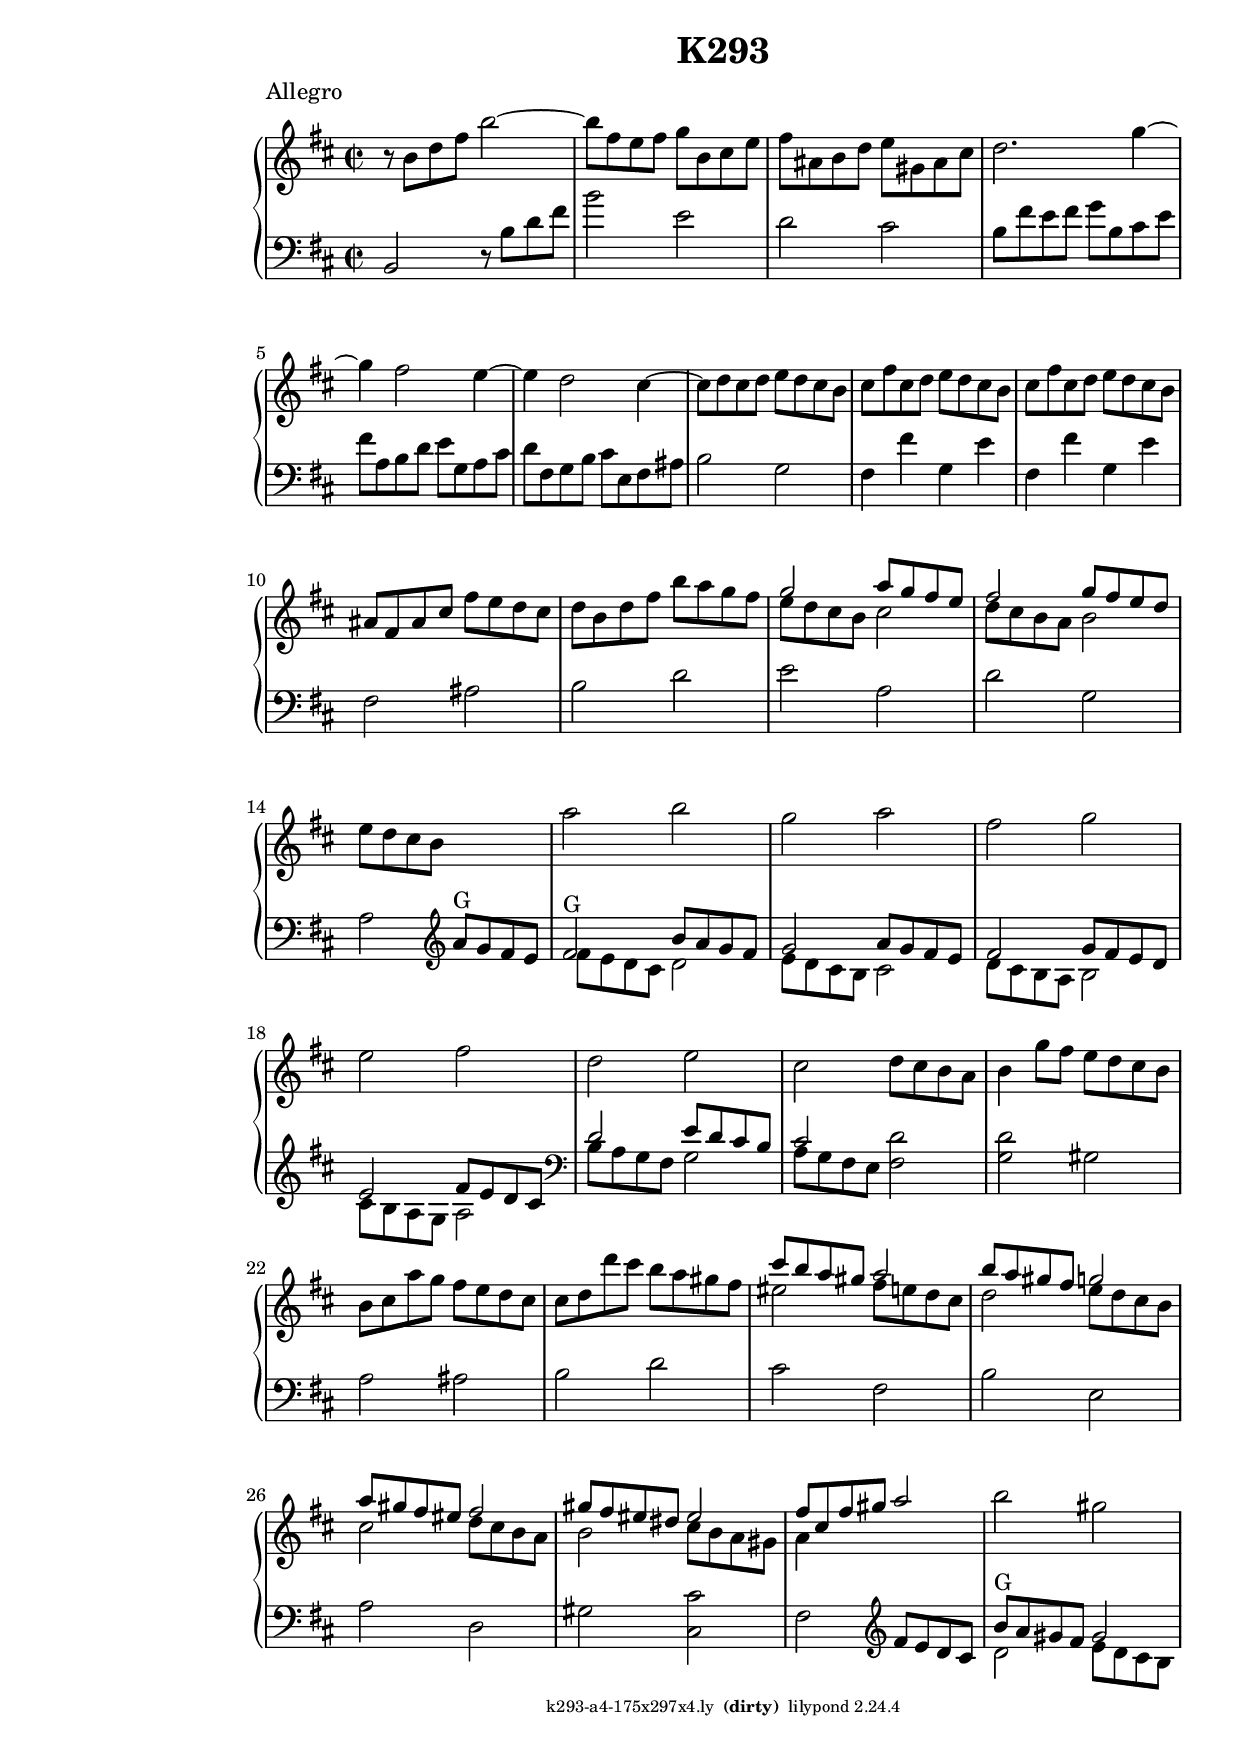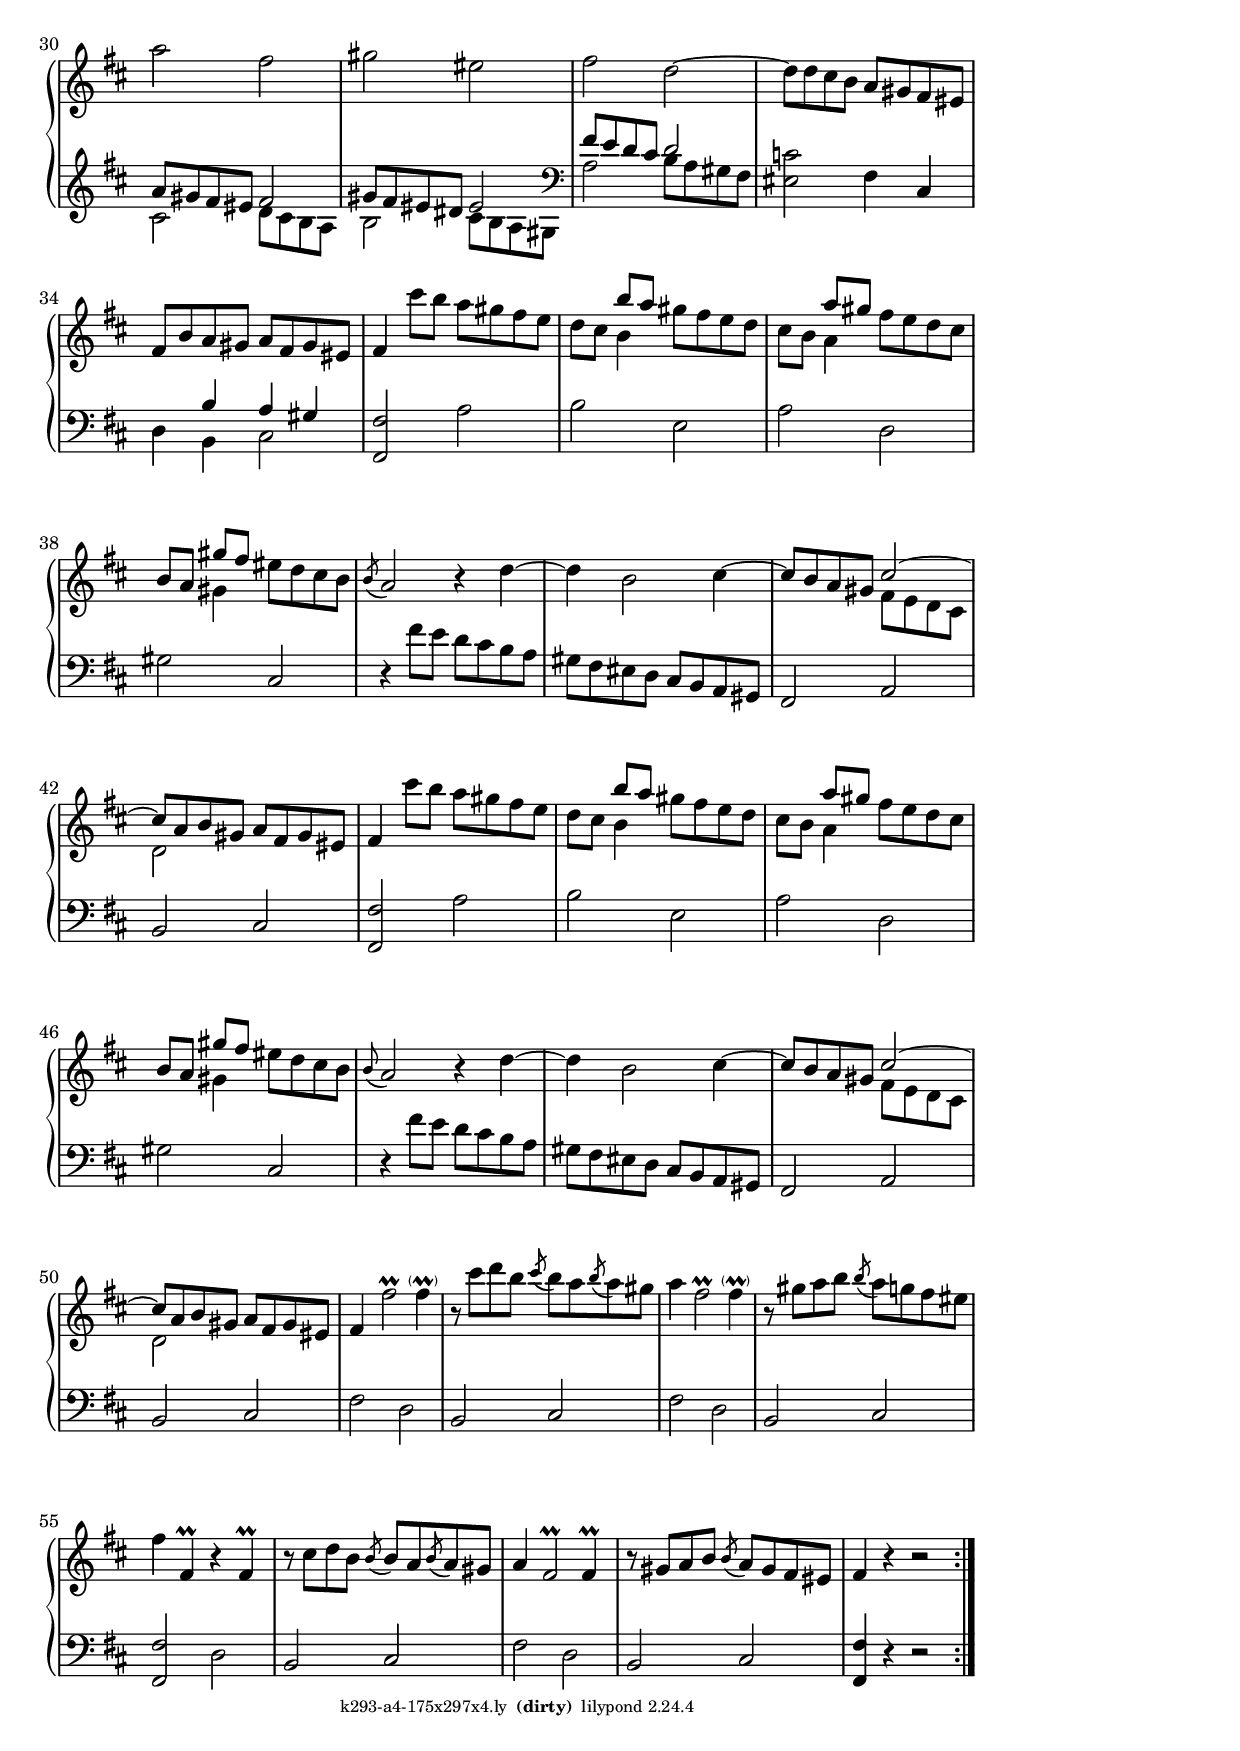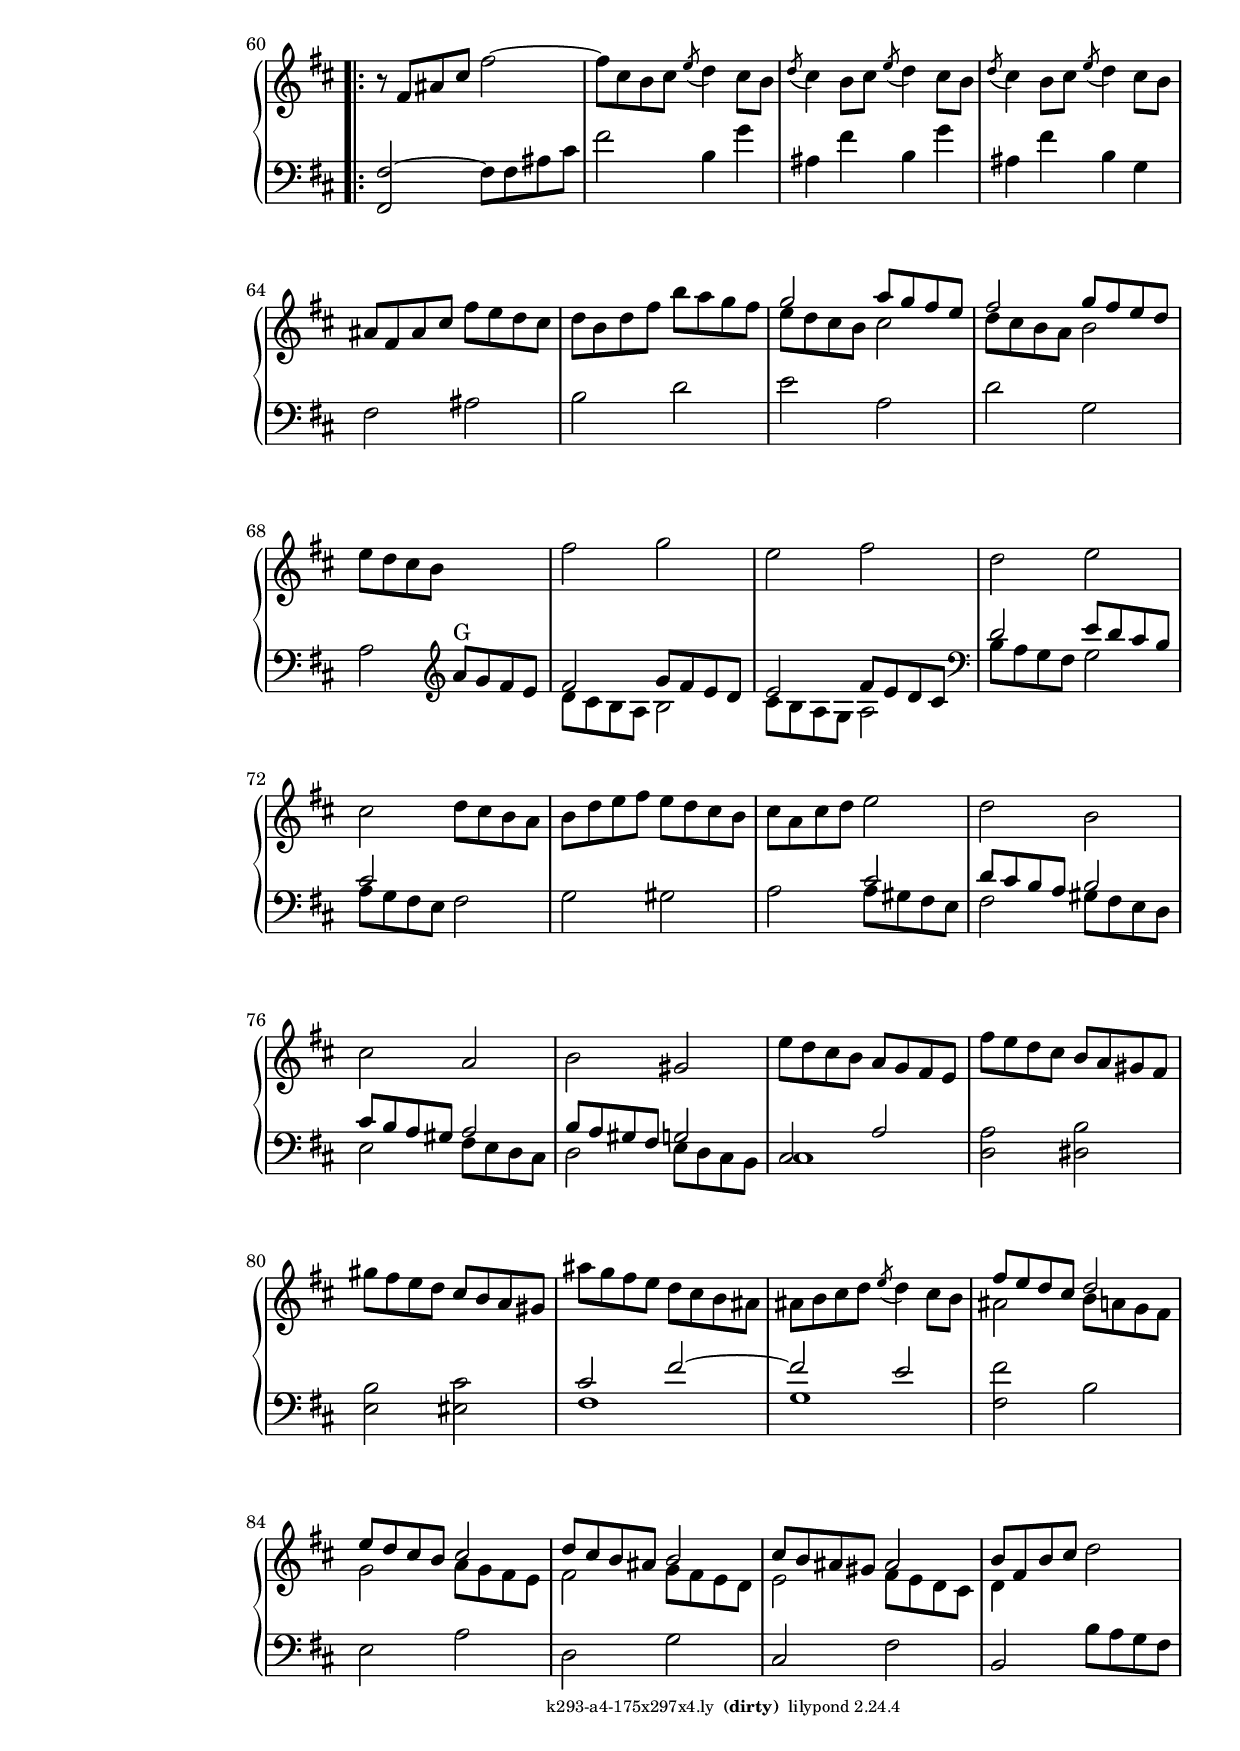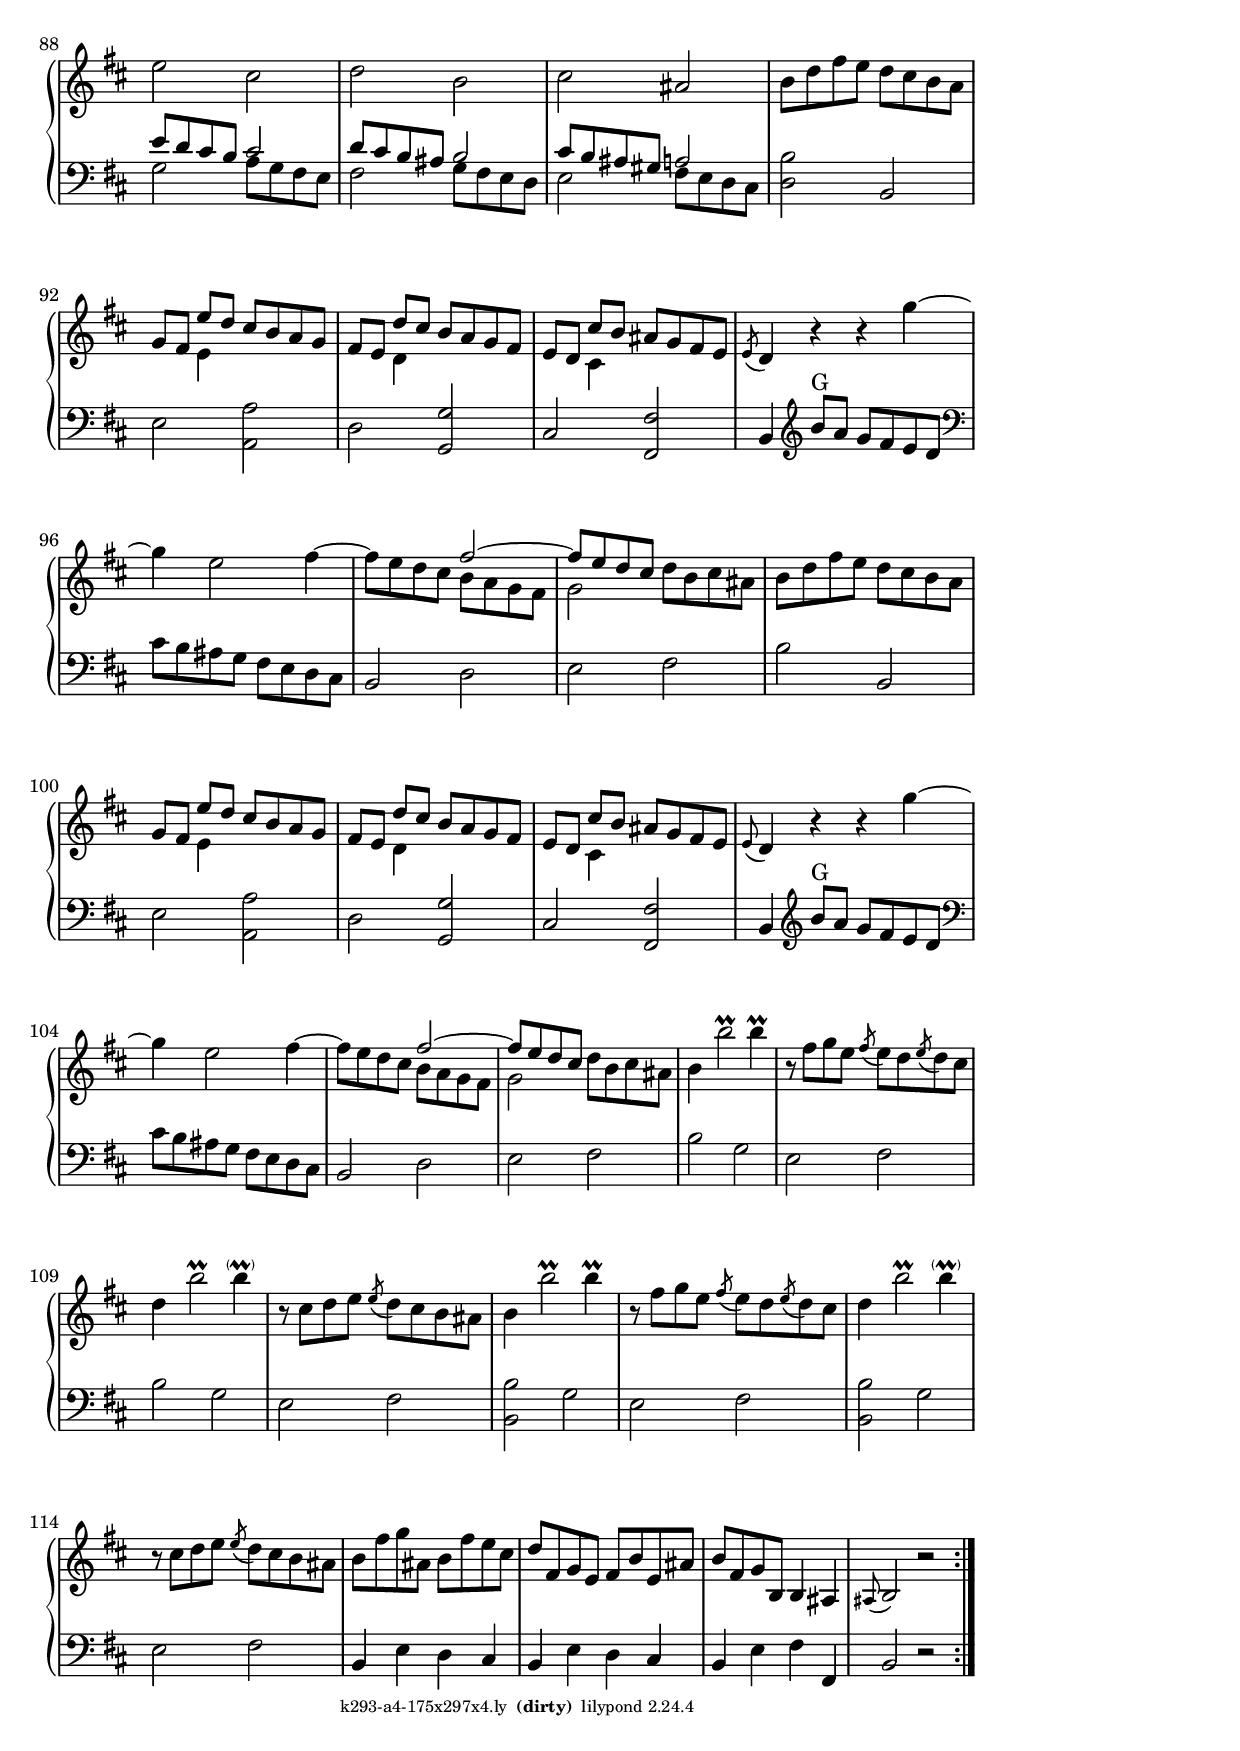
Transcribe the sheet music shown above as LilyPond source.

\version "2.19.20"

\include "../../include/general.ily"
\include "../../include/a4-175x297.ily"

#(set-global-staff-size 20.0)

breaks = {s1*59 \pageBreak}
\version "2.18.2"

\header {
  title = "K293"
  meter = "Allegro"
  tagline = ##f
}

global = {
  \key b \minor
  \time 2/2
}

right = \relative c'' {
  \global
 
  \repeat volta 2 {
    r8 b d fis b2 ~
    b8 fis e fis g b, cis e
    fis ais, b d e gis, ais cis
    
    d2. g4 ~
    g fis2 e4 ~
    e d2 cis4 ~
    cis8 d cis d e d cis b
    
    \repeat unfold 2 { cis fis cis d e d cis b }
    ais fis ais cis fis e d cis
    d b d fis b a g fis
    
    <<{ g2 a8 g fis e
        fis2 g8 fis e d } \\
      { e8 d cis b cis2
        d8 cis b a b2 }>>
    e8 d cis b s2
    a'2 b
    
    g a
    fis g
    e fis
    d e
    
    cis d8 cis b a
    b4 g'8 fis e d cis b
    b cis a' g fis e d cis
    cis d d' cis b a gis fis
    
    <<{ cis'8 b a gis a2 } \\ { eis2 fis8 e d cis }>>
    <<{ b'8 a gis fis g2 } \\ { d2 e8 d cis b }>>
    <<{ a'8 gis fis eis fis2 } \\ { cis2 d8 cis b a }>>
    <<{ gis'8 fis eis dis eis2 } \\ { b2 cis8 b a gis }>>
    
    <<{ fis'8 cis fis gis a2 } \\ { a,4 }>>
    b'2 gis
    a fis
    gis eis
    
    fis d ~ 
    d8 d cis b a gis fis eis
    fis b a gis a fis gis eis
    fis4 cis''8 b a gis fis e
    
    d cis <<{ b'8 a } \\ { b,4 }>> gis'8 fis e d
    cis b <<{ a'8 gis } \\ { a,4 }>> fis'8 e d cis
    b a <<{ gis' fis } \\ { gis,4 }>> eis'8 d cis b
    \acciaccatura { b8 } a2 r4 d ~
    
    d b2 cis4 ~ 
    cis8 b a gis
    <<{ cis2 ~ cis8 a b gis } \\ { fis8 e d cis d2 }>>
    a'8 fis gis eis
    fis4 cis''8 b a gis fis e
    
    d cis <<{ b' a } \\ { b,4 }>> gis'8 fis e d
    cis b <<{ a' gis } \\ { a,4 }>> fis'8 e d cis
    b a <<{ gis' fis } \\ { gis,4 }>> eis'8 d cis b
    \appoggiatura { b8 } a2 r4 d ~
    
    d b2 cis4 ~ 
    cis8 b a gis
    <<{ cis2 ~ cis8 a b gis } \\ { fis8 e d cis d2 }>>
    a'8 fis gis eis
    fis4 fis'2-\prall fis4-\parenthesize\prall
    
    r8 cis' d b \acciaccatura { cis } b a \acciaccatura { b } a gis
    a4 fis2-\prall fis4-\parenthesize\prall
    r8 gis a b \acciaccatura { b } a g fis eis
    fis4 fis,-\prall r fis-\prall
    
    r8 cis' d b \acciaccatura { b } b a \acciaccatura { b } a gis
    a4 fis2-\prall fis4-\prall
    r8 gis a b \parenthesize \acciaccatura { b } a gis fis eis
    fis4 r r2
  }
  
  \repeat volta 2 {
    r8 fis ais cis fis2 ~
    fis8 cis b cis \acciaccatura e8 d4 cis8 b
    \repeat unfold 2 {
      \acciaccatura d8 cis4 b8 cis \acciaccatura e8 d4 cis8 b
    }
    
    ais8 fis ais cis fis e d cis
    d b d fis b a g fis
    <<{ g2 a8 g fis e } \\ { e d cis b cis2 }>>
    <<{ fis2 g8 fis e d } \\ { d cis b a b2 }>>
    
    e8 d cis b s2
    fis'2 g 
    e fis
    d e
    
    cis d8 cis b a
    b d e fis e d cis b
    cis a cis d e2
    d b
    
    cis a
    b gis
    e'8 d cis b a g fis e
    fis' e d cis b a gis fis
    
    gis' fis e d cis b a gis
    ais' g fis e d cis b ais
    ais b cis d \acciaccatura e8 d4 cis8 b
    <<{ fis'8 e d cis d2 } \\ { ais b8 a g fis }>>
    
    <<{ e' d cis b cis2 } \\ { g a8 g fis e }>>
    <<{ d' cis b ais b2 } \\ { fis g8 fis e d }>>
    <<{ cis' b ais gis ais2 } \\ { e fis8 e d cis }>>
    <<{ b' fis b cis } \\ { d,4 }>> d'2
    
    e cis
    d b
    cis ais
    b8 d fis e d cis b a
    
    g fis <<{ e' d } \\ { e,4 }>> cis'8 b a g
    fis e <<{ d' cis } \\ { d,4 }>> b'8 a g fis
    e d <<{ cis' b } \\ { cis,4 }>> ais'8 g fis e
    \acciaccatura e8 d4 r r g' ~
    
    g e2 fis4 ~ fis8 e d cis 
    <<{ fis2 ~ fis8 e d cis } \\
      { b a g fis g2 }>> 
    d'8 b cis ais
    b d fis e d cis b a
    
    g fis <<{ e' d } \\ { e,4 }>> cis'8 b a g
    fis e <<{ d' cis } \\ { d,4 }>> b'8 a g fis
    e d <<{ cis' b } \\ { cis,4 }>> ais'8 g fis e
    \appoggiatura e8 d4 r r g' ~
    
    g e2 fis4 ~ fis8 e d cis 
    <<{ fis2 ~ fis8 e d cis } \\
      { b a g fis g2 }>> 
    d'8 b cis ais
    
    \repeat unfold 2 {
      b4 b'2-\prall b4-\prall
      r8 fis g e \acciaccatura fis e d \acciaccatura e d cis
      d4 b'2-\prall b4-\parenthesize\prall
      r8 cis, d e \parenthesize \acciaccatura e d cis b ais
    }
    
    b8 fis' g ais, b fis' e cis
    d fis, g e fis b e, ais
    b fis g b, b4 ais
    \appoggiatura ais8 b2 r
  }
}
 
left = \relative c {
  \global
  
  \repeat volta 2 {
    b2 r8 b' d fis
    b2 e,
    d cis
    
    b8 fis' e fis g b, cis e
    fis a, b d e g, a cis
    d fis, g b cis e, fis ais
    b2 g
    
    \repeat unfold 2 { fis4 fis' g, e' }
    fis,2 ais
    b d
    
    e a,
    d g,
    a \clef treble a'8^"G" g fis e
    <<{ fis2^"G" b8 a g fis } \\ { fis e d cis d2 }>>
    
    <<{ g2 a8 g fis e } \\ { e d cis b cis2 }>>
    <<{ fis2 g8 fis e d } \\ { d cis b a b2 }>>
    <<{ e2 fis8 e d cis } \\ { cis b a g a2 }>>
    \clef bass
    <<{ d2 e8 d cis b } \\ { b a g fis g2 }>>
    
    <<{ cis2 } \\ { a8 g fis e }>> <fis d'>2
    <g d'> gis
    a ais
    b d
    
    cis fis,
    b e,
    a d,
    gis <cis, cis'>
    
    fis \clef treble fis'8 e d cis
    <<{ b'8^"G" a gis fis gis2 } \\ { d2 e8 d cis b }>>
    <<{ a'8 gis fis eis fis2 } \\ { cis2 d8 cis b a }>>
    <<{ gis'8 fis eis dis eis2 } \\ { b2 cis8 b a gis }>>
    
    \clef bass
    <<{ fis'8 e d cis d2 } \\ { a2 b8 a gis fis }>>
    <eis c'>2 fis4 cis
    d <<{ b' a gis } \\ { b, cis2 }>>
    <fis, fis'>2 a'
    
    b e,
    a d,
    gis cis,
    r4 fis'8 e d cis b a
    
    gis fis eis d cis b a gis
    fis2 a
    b cis
    <fis, fis'> a'
    
    b e,
    a d,
    gis cis,
    r4 fis'8 e d cis b a
    
    gis fis eis d cis b a gis
    fis2 a
    b cis
    fis d
    
    b cis
    fis d
    b cis
    <fis, fis'> d'
    
    b cis
    fis d
    b cis
    <fis, fis'>4 r r2
  }
  
  \repeat volta 2 {
    q2 ~ fis'8 fis ais cis
    fis2 b,4 g'
    ais, fis' b, g'
    ais, fis' b, g
    
    fis2 ais
    b d
    e a, d g,
    
    a \clef treble a'8^"G" g fis e
    <<{ fis2 g8 fis e d } \\ { d cis b a b2 }>>
    <<{ e2 fis8 e d cis } \\ { cis b a g a2 }>>
    \clef bass
    <<{ d2 e8 d cis b } \\ { b a g fis g2 }>>
    
    <<{ cis2 } \\ { a8 g fis e }>> fis2
    g gis
    a <<{ cis } \\ { a8 gis fis e }>>
    <<{ d' cis b a b2 } \\ { fis gis8 fis e d }>>
    
    <<{ cis' b a gis a2 } \\ { e fis8 e d cis }>>
    <<{ b' a gis fis g2 } \\ { d e8 d cis b }>>
    <<{ cis2 a' } \\ { cis,1}>>
    <d a'>2 <dis b'>
    
    <e b'> <eis cis'>
    <<{ cis' fis ~ fis e } \\ { fis,1 g }>>
    <fis fis'>2 b
    
    e, a
    d, g
    cis, fis
    b, b'8 a g fis
    
    <<{ e' d cis b cis2 } \\ { g a8 g fis e }>>
    <<{ d' cis b ais b2 } \\ { fis g8 fis e d }>>
    <<{ cis' b ais gis a2 } \\ { e fis8 e d cis }>>
    <d b'>2 b
    
    \repeat unfold 2 {
      e <a, a'>
      d <g, g'>
      cis <fis, fis'>
      b4 \clef treble b''8^"G" a g fis e d
    
      \clef bass cis b ais g fis e d cis
      b2 d
      e fis
    } \alternative {
      { b b, }
      { b' g }
    }
    
    e fis 
    b g
    \repeat unfold 2 {
      e fis
      <b, b'> g'
    }

    e fis
    \repeat unfold 2 { b,4 e d cis }
    b e fis fis,
    b2 r
  }
}

\score {
  \new PianoStaff <<
    \new Staff = "right" {
      << 
        \breaks
        \right
      >>
    }
    \new Staff = "left" { 
      <<
        \breaks
        \clef bass \left 
      >>
    }
  >>
  \layout { indent = 0 }
}

